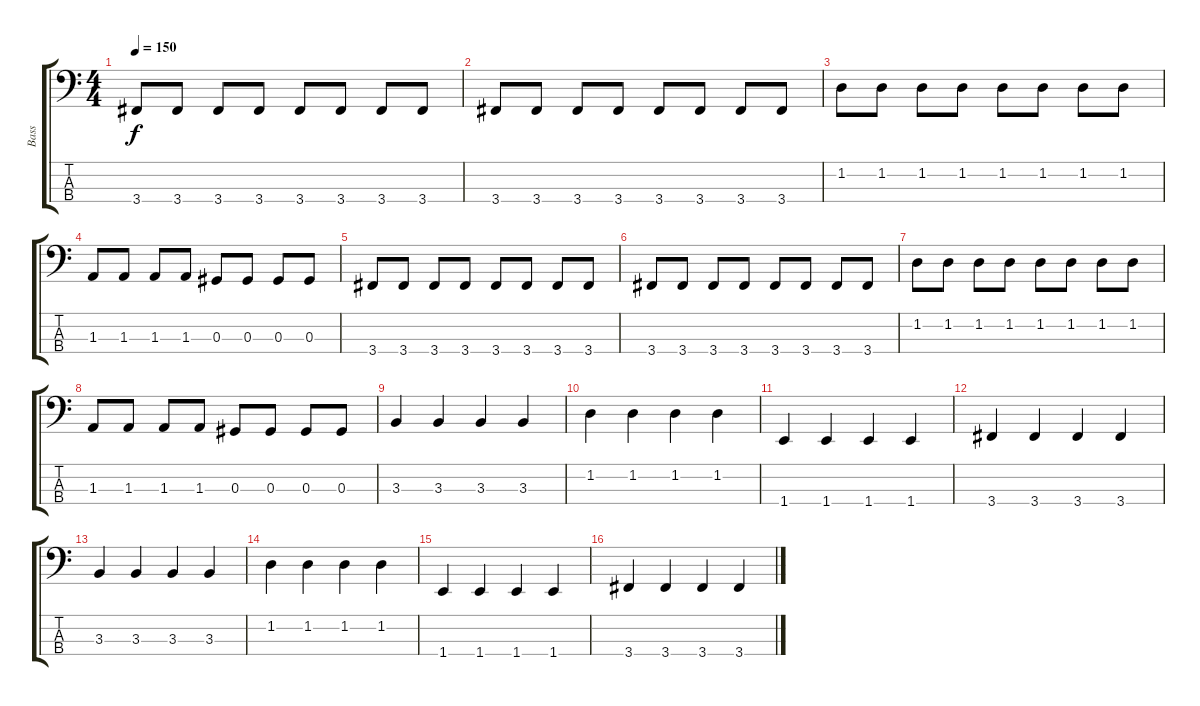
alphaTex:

\track ("Bass" "Bass") {instrument electricbassfinger}
\staff {score tabs}
\tuning (Gb2 Db2 Ab1 Eb1) {hide}
\ts (4 4)
\tempo 150
\clef f4
\ks c
3.4.8{dy f} 3.4.8 3.4.8 3.4.8 3.4.8 3.4.8 3.4.8 3.4.8 |
3.4.8 3.4.8 3.4.8 3.4.8 3.4.8 3.4.8 3.4.8 3.4.8 |
1.2.8 1.2.8 1.2.8 1.2.8 1.2.8 1.2.8 1.2.8 1.2.8 |
1.3.8 1.3.8 1.3.8 1.3.8 0.3.8 0.3.8 0.3.8 0.3.8 |
3.4.8 3.4.8 3.4.8 3.4.8 3.4.8 3.4.8 3.4.8 3.4.8 |
3.4.8 3.4.8 3.4.8 3.4.8 3.4.8 3.4.8 3.4.8 3.4.8 |
1.2.8 1.2.8 1.2.8 1.2.8 1.2.8 1.2.8 1.2.8 1.2.8 |
1.3.8 1.3.8 1.3.8 1.3.8 0.3.8 0.3.8 0.3.8 0.3.8 |
3.3.4 3.3.4 3.3.4 3.3.4 |
1.2.4 1.2.4 1.2.4 1.2.4 |
1.4.4 1.4.4 1.4.4 1.4.4 |
3.4.4 3.4.4 3.4.4 3.4.4 |
3.3.4 3.3.4 3.3.4 3.3.4 |
1.2.4 1.2.4 1.2.4 1.2.4 |
1.4.4 1.4.4 1.4.4 1.4.4 |
3.4.4 3.4.4 3.4.4 3.4.4
